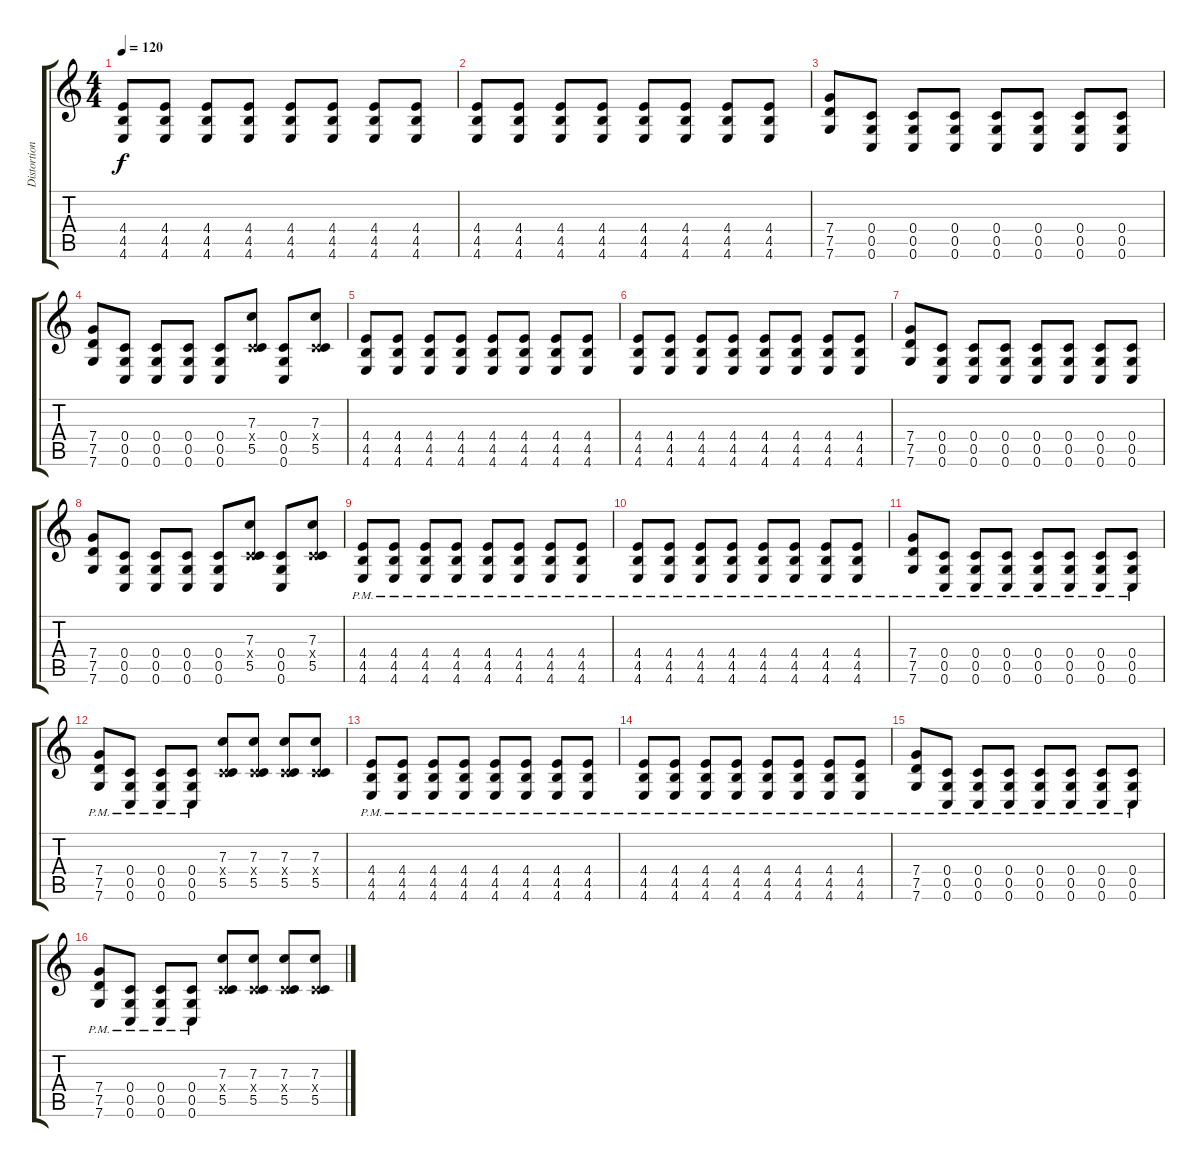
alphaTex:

\track ("Distortion Guitar" "Distortion") {instrument overdrivenguitar}
\staff {score tabs}
\tuning (D4 A3 F3 C3 G2 C2) {hide}
\ts (4 4)
\tempo 120
\clef g2
\ks c
(4.4 4.5 4.6).8{dy f} (4.4 4.5 4.6).8 (4.4 4.5 4.6).8 (4.4 4.5 4.6).8 (4.4 4.5 4.6).8 (4.4 4.5 4.6).8 (4.4 4.5 4.6).8 (4.4 4.5 4.6).8 |
(4.4 4.5 4.6).8 (4.4 4.5 4.6).8 (4.4 4.5 4.6).8 (4.4 4.5 4.6).8 (4.4 4.5 4.6).8 (4.4 4.5 4.6).8 (4.4 4.5 4.6).8 (4.4 4.5 4.6).8 |
(7.4 7.5 7.6).8 (0.4 0.5 0.6).8 (0.4 0.5 0.6).8 (0.4 0.5 0.6).8 (0.4 0.5 0.6).8 (0.4 0.5 0.6).8 (0.4 0.5 0.6).8 (0.4 0.5 0.6).8 |
(7.4 7.5 7.6).8 (0.4 0.5 0.6).8 (0.4 0.5 0.6).8 (0.4 0.5 0.6).8 (0.4 0.5 0.6).8 (7.3 0.4{x} 5.5).8 (0.4 0.5 0.6).8 (7.3 0.4{x} 5.5).8 |
(4.4 4.5 4.6).8 (4.4 4.5 4.6).8 (4.4 4.5 4.6).8 (4.4 4.5 4.6).8 (4.4 4.5 4.6).8 (4.4 4.5 4.6).8 (4.4 4.5 4.6).8 (4.4 4.5 4.6).8 |
(4.4 4.5 4.6).8 (4.4 4.5 4.6).8 (4.4 4.5 4.6).8 (4.4 4.5 4.6).8 (4.4 4.5 4.6).8 (4.4 4.5 4.6).8 (4.4 4.5 4.6).8 (4.4 4.5 4.6).8 |
(7.4 7.5 7.6).8 (0.4 0.5 0.6).8 (0.4 0.5 0.6).8 (0.4 0.5 0.6).8 (0.4 0.5 0.6).8 (0.4 0.5 0.6).8 (0.4 0.5 0.6).8 (0.4 0.5 0.6).8 |
(7.4 7.5 7.6).8 (0.4 0.5 0.6).8 (0.4 0.5 0.6).8 (0.4 0.5 0.6).8 (0.4 0.5 0.6).8 (7.3 0.4{x} 5.5).8 (0.4 0.5 0.6).8 (7.3 0.4{x} 5.5).8 |
(4.4{pm} 4.5{pm} 4.6{pm}).8 (4.4{pm} 4.5{pm} 4.6{pm}).8 (4.4{pm} 4.5{pm} 4.6{pm}).8 (4.4{pm} 4.5{pm} 4.6{pm}).8 (4.4{pm} 4.5{pm} 4.6{pm}).8 (4.4{pm} 4.5{pm} 4.6{pm}).8 (4.4{pm} 4.5{pm} 4.6{pm}).8 (4.4{pm} 4.5{pm} 4.6{pm}).8 |
(4.4{pm} 4.5{pm} 4.6{pm}).8 (4.4{pm} 4.5{pm} 4.6{pm}).8 (4.4{pm} 4.5{pm} 4.6{pm}).8 (4.4{pm} 4.5{pm} 4.6{pm}).8 (4.4{pm} 4.5{pm} 4.6{pm}).8 (4.4{pm} 4.5{pm} 4.6{pm}).8 (4.4{pm} 4.5{pm} 4.6{pm}).8 (4.4{pm} 4.5{pm} 4.6{pm}).8 |
(7.4{pm} 7.5{pm} 7.6{pm}).8 (0.4{pm} 0.5{pm} 0.6{pm}).8 (0.4{pm} 0.5{pm} 0.6{pm}).8 (0.4{pm} 0.5{pm} 0.6{pm}).8 (0.4{pm} 0.5{pm} 0.6{pm}).8 (0.4{pm} 0.5{pm} 0.6{pm}).8 (0.4{pm} 0.5{pm} 0.6{pm}).8 (0.4{pm} 0.5{pm} 0.6{pm}).8 |
(7.4{pm} 7.5{pm} 7.6{pm}).8 (0.4{pm} 0.5{pm} 0.6{pm}).8 (0.4{pm} 0.5{pm} 0.6{pm}).8 (0.4{pm} 0.5{pm} 0.6{pm}).8 (7.3 0.4{x} 5.5).8 (7.3 0.4{x} 5.5).8 (7.3 0.4{x} 5.5).8 (7.3 0.4{x} 5.5).8 |
(4.4{pm} 4.5{pm} 4.6{pm}).8 (4.4{pm} 4.5{pm} 4.6{pm}).8 (4.4{pm} 4.5{pm} 4.6{pm}).8 (4.4{pm} 4.5{pm} 4.6{pm}).8 (4.4{pm} 4.5{pm} 4.6{pm}).8 (4.4{pm} 4.5{pm} 4.6{pm}).8 (4.4{pm} 4.5{pm} 4.6{pm}).8 (4.4{pm} 4.5{pm} 4.6{pm}).8 |
(4.4{pm} 4.5{pm} 4.6{pm}).8 (4.4{pm} 4.5{pm} 4.6{pm}).8 (4.4{pm} 4.5{pm} 4.6{pm}).8 (4.4{pm} 4.5{pm} 4.6{pm}).8 (4.4{pm} 4.5{pm} 4.6{pm}).8 (4.4{pm} 4.5{pm} 4.6{pm}).8 (4.4{pm} 4.5{pm} 4.6{pm}).8 (4.4{pm} 4.5{pm} 4.6{pm}).8 |
(7.4{pm} 7.5{pm} 7.6{pm}).8 (0.4{pm} 0.5{pm} 0.6{pm}).8 (0.4{pm} 0.5{pm} 0.6{pm}).8 (0.4{pm} 0.5{pm} 0.6{pm}).8 (0.4{pm} 0.5{pm} 0.6{pm}).8 (0.4{pm} 0.5{pm} 0.6{pm}).8 (0.4{pm} 0.5{pm} 0.6{pm}).8 (0.4{pm} 0.5{pm} 0.6{pm}).8 |
(7.4{pm} 7.5{pm} 7.6{pm}).8 (0.4{pm} 0.5{pm} 0.6{pm}).8 (0.4{pm} 0.5{pm} 0.6{pm}).8 (0.4{pm} 0.5{pm} 0.6{pm}).8 (7.3 0.4{x} 5.5).8 (7.3 0.4{x} 5.5).8 (7.3 0.4{x} 5.5).8 (7.3 0.4{x} 5.5).8
